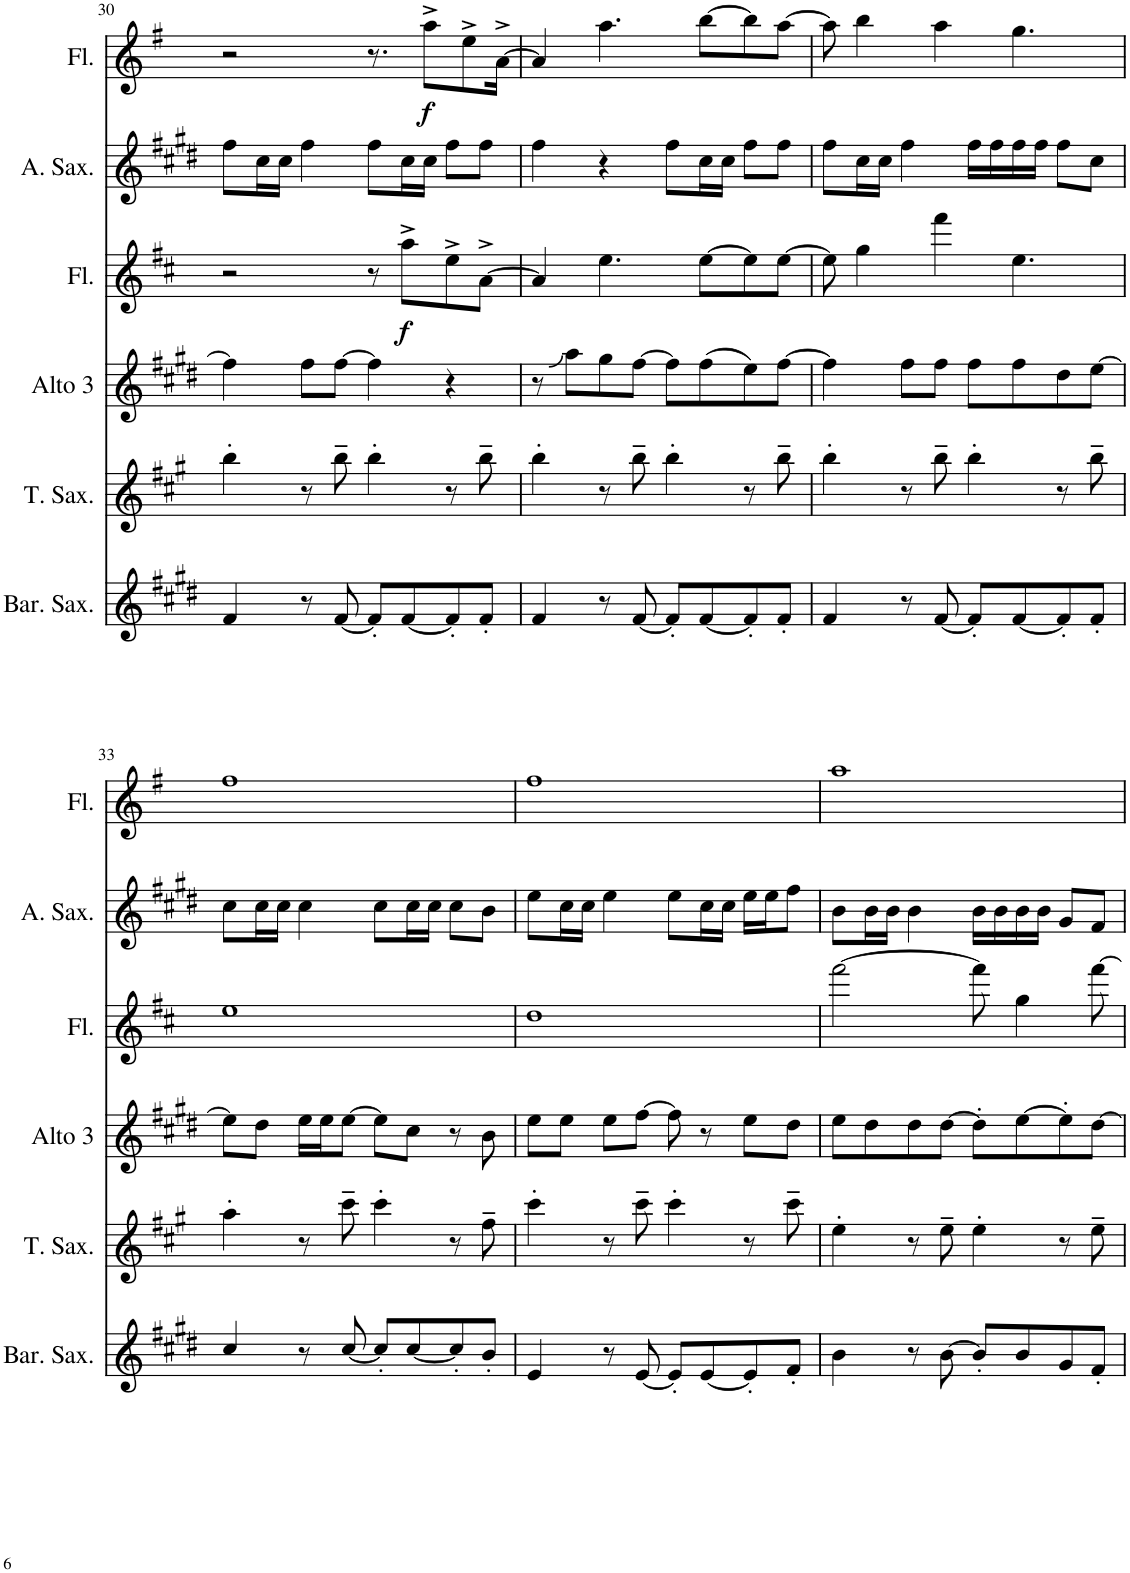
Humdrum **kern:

**kern	**kern	**kern	**kern	**dynam	**kern	**kern	**dynam
*part6	*part5	*part4	*part3	*part3	*part2	*part1	*part1
*staff6	*staff5	*staff4	*staff3	*staff3	*staff2	*staff1	*staff1
*I"Baritone Saxophone	*I"Tenor Saxophone	*I"Alto Sax 3	*I"Alto Sax 2	*	*I"Alto Saxophone	*I"Soprano Saxophone	*
*I'Bar. Sax.	*I'T. Sax.	*I'Alto 3	*I'Alto 2	*	*I'A. Sax.	*I'S. Sax.	*
!!LO:PB:g=z
*clefG2	*clefG2	*clefG2	*clefG2	*	*clefG2	*clefG2	*
*Trd12c21	*Trd8c14	*Trd5c9	*Trd5c9	*	*Trd5c9	*Trd1c2	*
*k[f#c#g#d#]	*k[f#c#g#]	*k[f#c#g#d#]	*k[f#c#]	*	*k[f#c#g#d#]	*k[f#]	*
*M4/4	*M4/4	*M4/4	*M4/4	*	*M4/4	*M4/4	*
=30	=30	=30	=30	=30	=30	=30	=30
4f#/	4bb'\	4ff#\]	2r	.	8ff#\L	2r	.
.	.	.	.	.	16cc#\L	.	.
.	.	.	.	.	16cc#\JJ	.	.
8r	8r	8ff#\L	.	.	4ff#\	.	.
[8f#/	8bb~\	[8ff#\J	.	.	.	.	.
8f#'/L]	4bb'\	4ff#\]	8r	.	8ff#\L	8.r	.
!	!	!	!	!LO:DY:b	!	!	!
[8f#/	.	.	8aa^\L	f	16cc#\L	.	.
!	!	!	!	!	!	!	!LO:DY:b
.	.	.	.	.	16cc#\JJ	8aa^\L	f
8f#'/]	8r	4r	8ee^\	.	8ff#\L	.	.
.	.	.	.	.	.	8ee^\	.
8f#'/J	8bb~\	.	[8a^\J	.	8ff#\J	.	.
.	.	.	.	.	.	[16a^\Jk	.
=31	=31	=31	=31	=31	=31	=31	=31
4f#/	4bb'\	8r	4a/]	.	4ff#\	4a/]	.
.	.	8aa\L	.	.	.	.	.
8r	8r	8gg#\	4.ee\	.	4r	4.aa\	.
[8f#/	8bb~\	[8ff#\J	.	.	.	.	.
8f#'/L]	4bb'\	8ff#\L]	.	.	8ff#\L	.	.
[8f#/	.	(>8ff#\	[8ee\L	.	16cc#\L	[8bb\L	.
.	.	.	.	.	16cc#\JJ	.	.
8f#'/]	8r	8ee\)	8ee\]	.	8ff#\L	8bb\]	.
8f#'/J	8bb~\	[8ff#\J	[8ee\J	.	8ff#\J	[8aa\J	.
=32	=32	=32	=32	=32	=32	=32	=32
4f#/	4bb'\	4ff#\]	8ee\]	.	8ff#\L	8aa\]	.
.	.	.	4gg\	.	16cc#\L	4bb\	.
.	.	.	.	.	16cc#\JJ	.	.
8r	8r	8ff#\L	.	.	4ff#\	.	.
[8f#/	8bb~\	8ff#\J	4fff#\	.	.	4aa\	.
8f#'/L]	4bb'\	8ff#\L	.	.	16ff#\LL	.	.
.	.	.	.	.	16ff#\	.	.
[8f#/	.	8ff#\	4.ee\	.	16ff#\	4.gg\	.
.	.	.	.	.	16ff#\JJ	.	.
8f#'/]	8r	8dd#\	.	.	8ff#\L	.	.
8f#'/J	8bb~\	[8ee\J	.	.	8cc#\J	.	.
!!LO:LB:g=z
=33	=33	=33	=33	=33	=33	=33	=33
4cc#/	4aa'\	8ee\L]	1ee	.	8cc#\L	1ff#	.
.	.	8dd#\J	.	.	16cc#\L	.	.
.	.	.	.	.	16cc#\JJ	.	.
8r	8r	16ee\LL	.	.	4cc#\	.	.
.	.	16ee\J	.	.	.	.	.
[8cc#/	8ccc#~\	[8ee\J	.	.	.	.	.
8cc#'/L]	4ccc#'\	8ee\L]	.	.	8cc#\L	.	.
[8cc#/	.	8cc#\J	.	.	16cc#\L	.	.
.	.	.	.	.	16cc#\JJ	.	.
8cc#'/]	8r	8r	.	.	8cc#\L	.	.
8b'/J	8ff#~\	8b\	.	.	8b\J	.	.
=34	=34	=34	=34	=34	=34	=34	=34
4e/	4ccc#'\	8ee\L	1dd	.	8ee\L	1ff#	.
.	.	8ee\J	.	.	16cc#\L	.	.
.	.	.	.	.	16cc#\JJ	.	.
8r	8r	8ee\L	.	.	4ee\	.	.
[8e/	8ccc#~\	[8ff#\J	.	.	.	.	.
8e'/L]	4ccc#'\	8ff#\]	.	.	8ee\L	.	.
[8e/	.	8r	.	.	16cc#\L	.	.
.	.	.	.	.	16cc#\JJ	.	.
8e'/]	8r	8ee\L	.	.	16ee\LL	.	.
.	.	.	.	.	16ee\J	.	.
8f#'/J	8ccc#~\	8dd#\J	.	.	8ff#\J	.	.
=35	=35	=35	=35	=35	=35	=35	=35
4b\	4ee'\	8ee\L	[2fff#\	.	8b\L	1aa	.
.	.	8dd#\	.	.	16b\L	.	.
.	.	.	.	.	16b\JJ	.	.
8r	8r	8dd#\	.	.	4b\	.	.
[8b\	8ee~\	[8dd#\J	.	.	.	.	.
8b'/L]	4ee'\	8dd#'\L]	8fff#\]	.	16b\LL	.	.
.	.	.	.	.	16b\	.	.
8b/	.	[8ee\	4gg\	.	16b\	.	.
.	.	.	.	.	16b\JJ	.	.
8g#/	8r	8ee'\]	.	.	8g#/L	.	.
8f#'/J	8ee~\	[8dd#\J	[8fff#\	.	8f#/J	.	.
=	=	=	=	=	=	=	=
*-	*-	*-	*-	*-	*-	*-	*-
